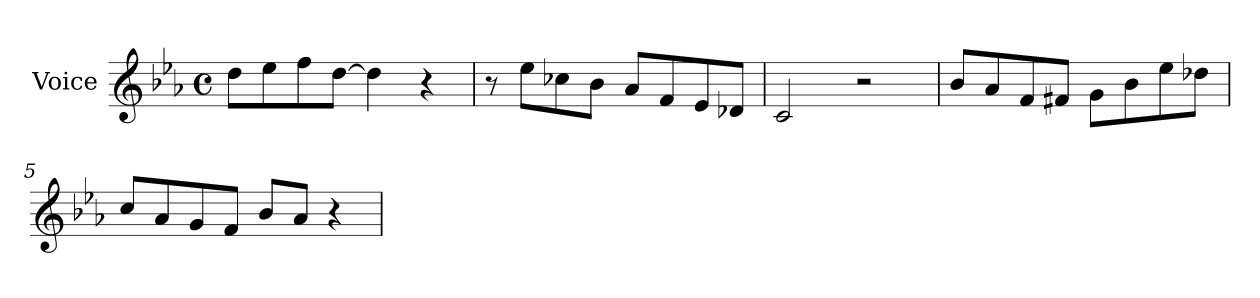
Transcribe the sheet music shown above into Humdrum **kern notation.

**kern
*part1
*staff1
*I"Voice
*I'Voice
*clefG2
*k[b-e-a-]
*M4/4
*met(c)
=1
8dd\L
8ee-\
8ff\
[>8dd\J
4dd\]
4r
=2
8r
8ee-\L
8cc-X\
8b-\J
8a-/L
8f/
8e-/
8d-X/J
=3
2c/
2rcc
=4
8b-/L
8a-/
8f/
8f#X/J
8g\L
8b-\
8ee-\
8dd-X\J
=5
8cc/L
8a-/
8g/
8f/J
8b-/L
8a-/J
4r
=
*-
